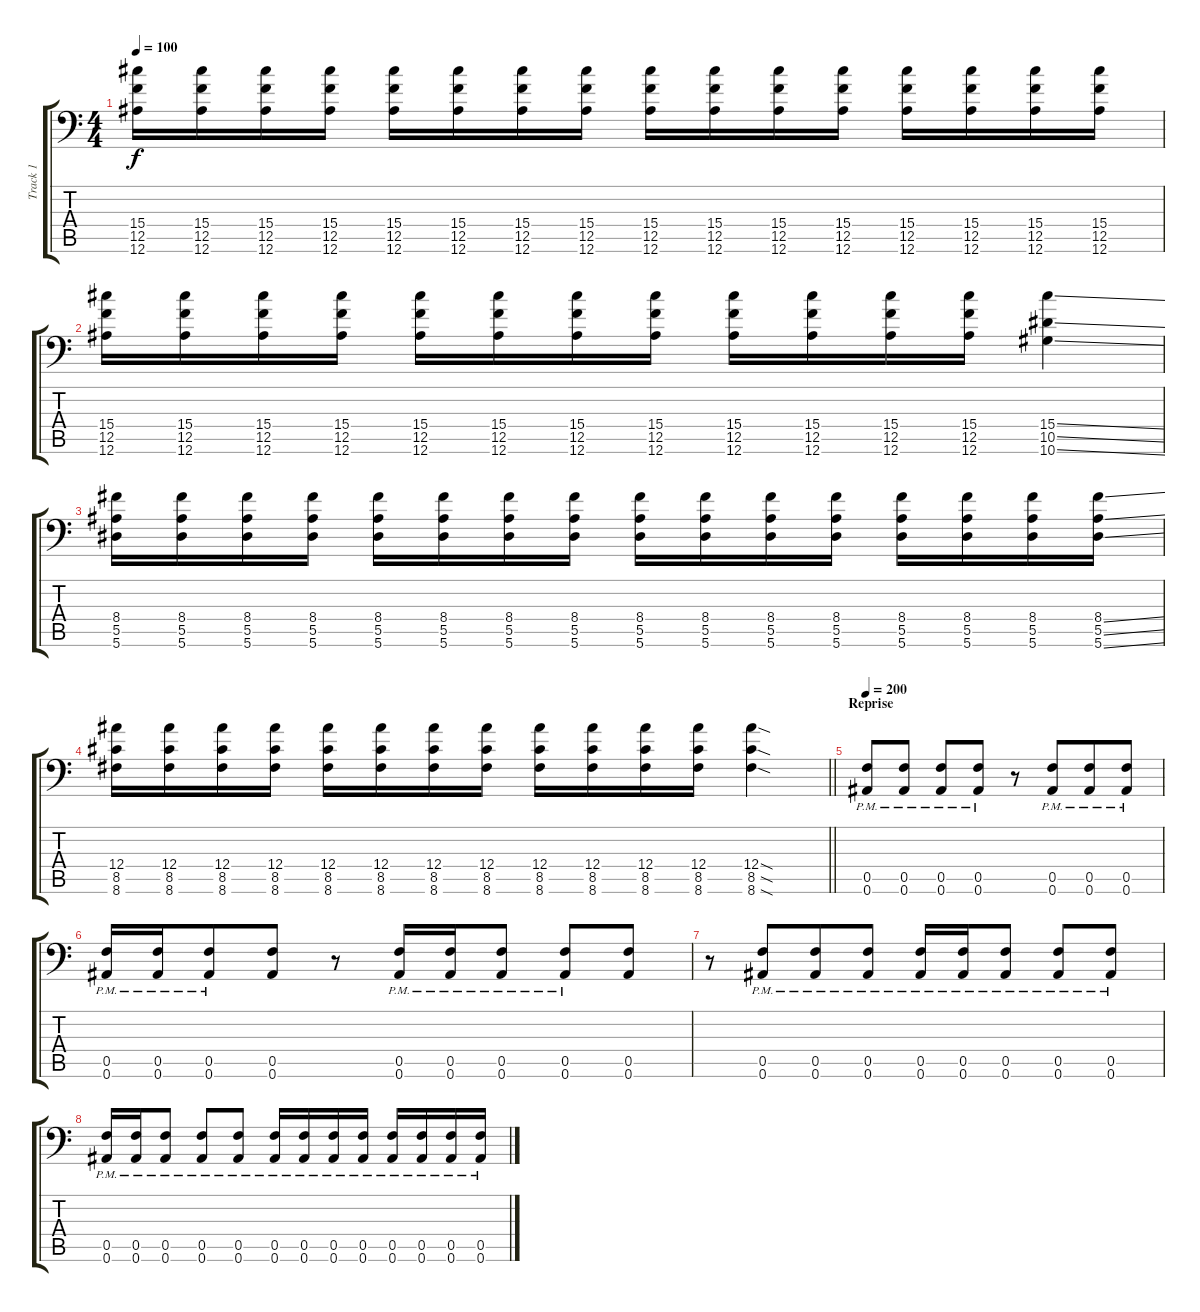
\track ("Track 1" "Track 1") {instrument distortionguitar}
\staff {score tabs}
\tuning (C4 G3 Eb3 Bb2 F2 Bb1) {hide}
\ts (4 4)
\tempo 100
\clef f4
\ks c
(15.4 12.5 12.6).16{dy f} (15.4 12.5 12.6).16 (15.4 12.5 12.6).16 (15.4 12.5 12.6).16 (15.4 12.5 12.6).16 (15.4 12.5 12.6).16 (15.4 12.5 12.6).16 (15.4 12.5 12.6).16 (15.4 12.5 12.6).16 (15.4 12.5 12.6).16 (15.4 12.5 12.6).16 (15.4 12.5 12.6).16 (15.4 12.5 12.6).16 (15.4 12.5 12.6).16 (15.4 12.5 12.6).16 (15.4 12.5 12.6).16 |
(15.4 12.5 12.6).16 (15.4 12.5 12.6).16 (15.4 12.5 12.6).16 (15.4 12.5 12.6).16 (15.4 12.5 12.6).16 (15.4 12.5 12.6).16 (15.4 12.5 12.6).16 (15.4 12.5 12.6).16 (15.4 12.5 12.6).16 (15.4 12.5 12.6).16 (15.4 12.5 12.6).16 (15.4 12.5 12.6).16 (15.4{ss} 10.5{ss} 10.6{ss}).4 |
(8.4 5.5 5.6).16 (8.4 5.5 5.6).16 (8.4 5.5 5.6).16 (8.4 5.5 5.6).16 (8.4 5.5 5.6).16 (8.4 5.5 5.6).16 (8.4 5.5 5.6).16 (8.4 5.5 5.6).16 (8.4 5.5 5.6).16 (8.4 5.5 5.6).16 (8.4 5.5 5.6).16 (8.4 5.5 5.6).16 (8.4 5.5 5.6).16 (8.4 5.5 5.6).16 (8.4 5.5 5.6).16 (8.4{ss} 5.5{ss} 5.6{ss}).16 |
\barLineRight lightlight
(12.4 8.5 8.6).16 (12.4 8.5 8.6).16 (12.4 8.5 8.6).16 (12.4 8.5 8.6).16 (12.4 8.5 8.6).16 (12.4 8.5 8.6).16 (12.4 8.5 8.6).16 (12.4 8.5 8.6).16 (12.4 8.5 8.6).16 (12.4 8.5 8.6).16 (12.4 8.5 8.6).16 (12.4 8.5 8.6).16 (12.4{sod} 8.5{sod} 8.6{sod}).4 |
\section ("" "Reprise")
\tempo 200
(0.5{pm} 0.6{pm}).8 (0.5{pm} 0.6{pm}).8 (0.5{pm} 0.6{pm}).8 (0.5{pm} 0.6{pm}).8 r.8 (0.5{pm} 0.6{pm}).8{beam merge} (0.5{pm} 0.6{pm}).8 (0.5{pm} 0.6{pm}).8 |
(0.5{pm} 0.6{pm}).16 (0.5{pm} 0.6{pm}).16 (0.5{pm} 0.6{pm}).8{beam merge} (0.5 0.6).8 r.8 (0.5{pm} 0.6{pm}).16 (0.5{pm} 0.6{pm}).16 (0.5{pm} 0.6{pm}).8 (0.5{pm} 0.6{pm}).8 (0.5 0.6).8 |
r.8 (0.5{pm} 0.6{pm}).8{beam merge} (0.5{pm} 0.6{pm}).8 (0.5{pm} 0.6{pm}).8 (0.5{pm} 0.6{pm}).16 (0.5{pm} 0.6{pm}).16 (0.5{pm} 0.6{pm}).8 (0.5{pm} 0.6{pm}).8 (0.5{pm} 0.6{pm}).8 |
(0.5{pm} 0.6{pm}).16 (0.5{pm} 0.6{pm}).16 (0.5{pm} 0.6{pm}).8 (0.5{pm} 0.6{pm}).8 (0.5{pm} 0.6{pm}).8 (0.5{pm} 0.6{pm}).16 (0.5{pm} 0.6{pm}).16 (0.5{pm} 0.6{pm}).16 (0.5{pm} 0.6{pm}).16 (0.5{pm} 0.6{pm}).16 (0.5{pm} 0.6{pm}).16 (0.5{pm} 0.6{pm}).16 (0.5{pm} 0.6{pm}).16
